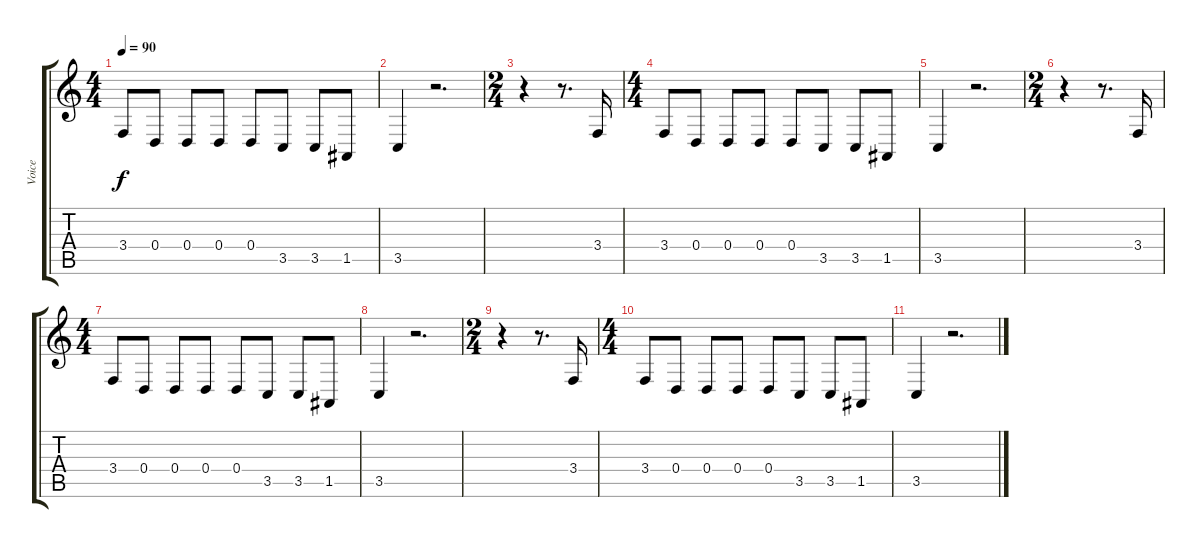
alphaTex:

\track ("Voice" "Voice") {instrument altosax}
\staff {score tabs}
\tuning (E4 B3 G3 D3 A2 E2) {hide}
\ts (4 4)
\tempo 90
\clef g2
\ks c
3.4.8{dy f} 0.4.8 0.4.8 0.4.8 0.4.8 3.5.8 3.5.8 1.5.8 |
3.5.4 r.2{d} |
\ts (2 4)
r.4 r.8{d} 3.4.16 |
\ts (4 4)
3.4.8 0.4.8 0.4.8 0.4.8 0.4.8 3.5.8 3.5.8 1.5.8 |
3.5.4 r.2{d} |
\ts (2 4)
r.4 r.8{d} 3.4.16 |
\ts (4 4)
3.4.8 0.4.8 0.4.8 0.4.8 0.4.8 3.5.8 3.5.8 1.5.8 |
3.5.4 r.2{d} |
\ts (2 4)
r.4 r.8{d} 3.4.16 |
\ts (4 4)
3.4.8 0.4.8 0.4.8 0.4.8 0.4.8 3.5.8 3.5.8 1.5.8 |
3.5.4 r.2{d}
